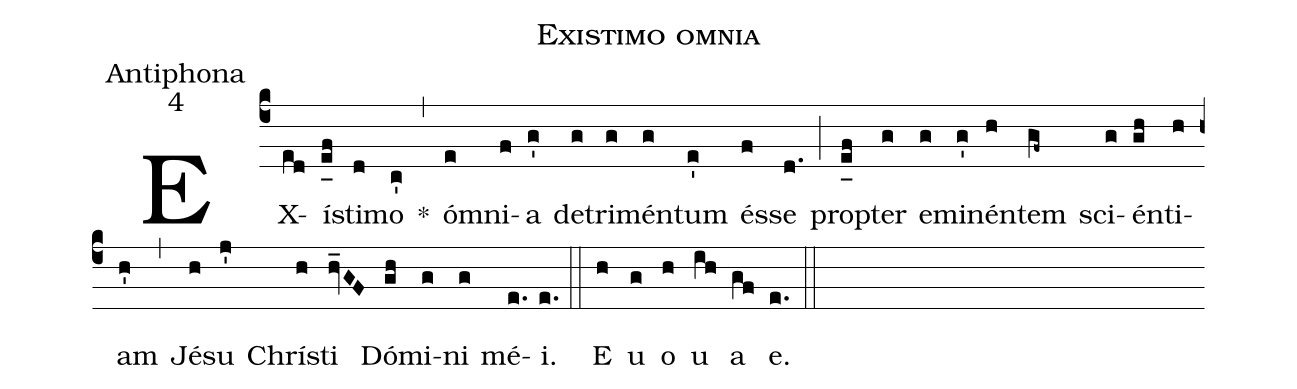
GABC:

name:Existimo omnia;
office-part:Antiphona;
mode:4;
%%
(c4) EX(ed)í(e_[uh:l]f)sti(d)mo(c') *(,) ó(e)mni(f)a(g') de(g)tri(g)mén(g)tum(e') és(f)se(d.) (;) pro(e_[uh:l]f)pter(g) e(g)mi(g')nén(h)tem(gf~) sci(g)én(gh)ti(h)am(h') (,) Jé(h)su(j') Chrí(h)sti(hv_GF) Dó(gh)mi(g)ni(g) mé(e.)i.(e.) (::) <eu>E(h) u(g) o(h) u(ih) a(gf) e.</eu>(e.) (::)
